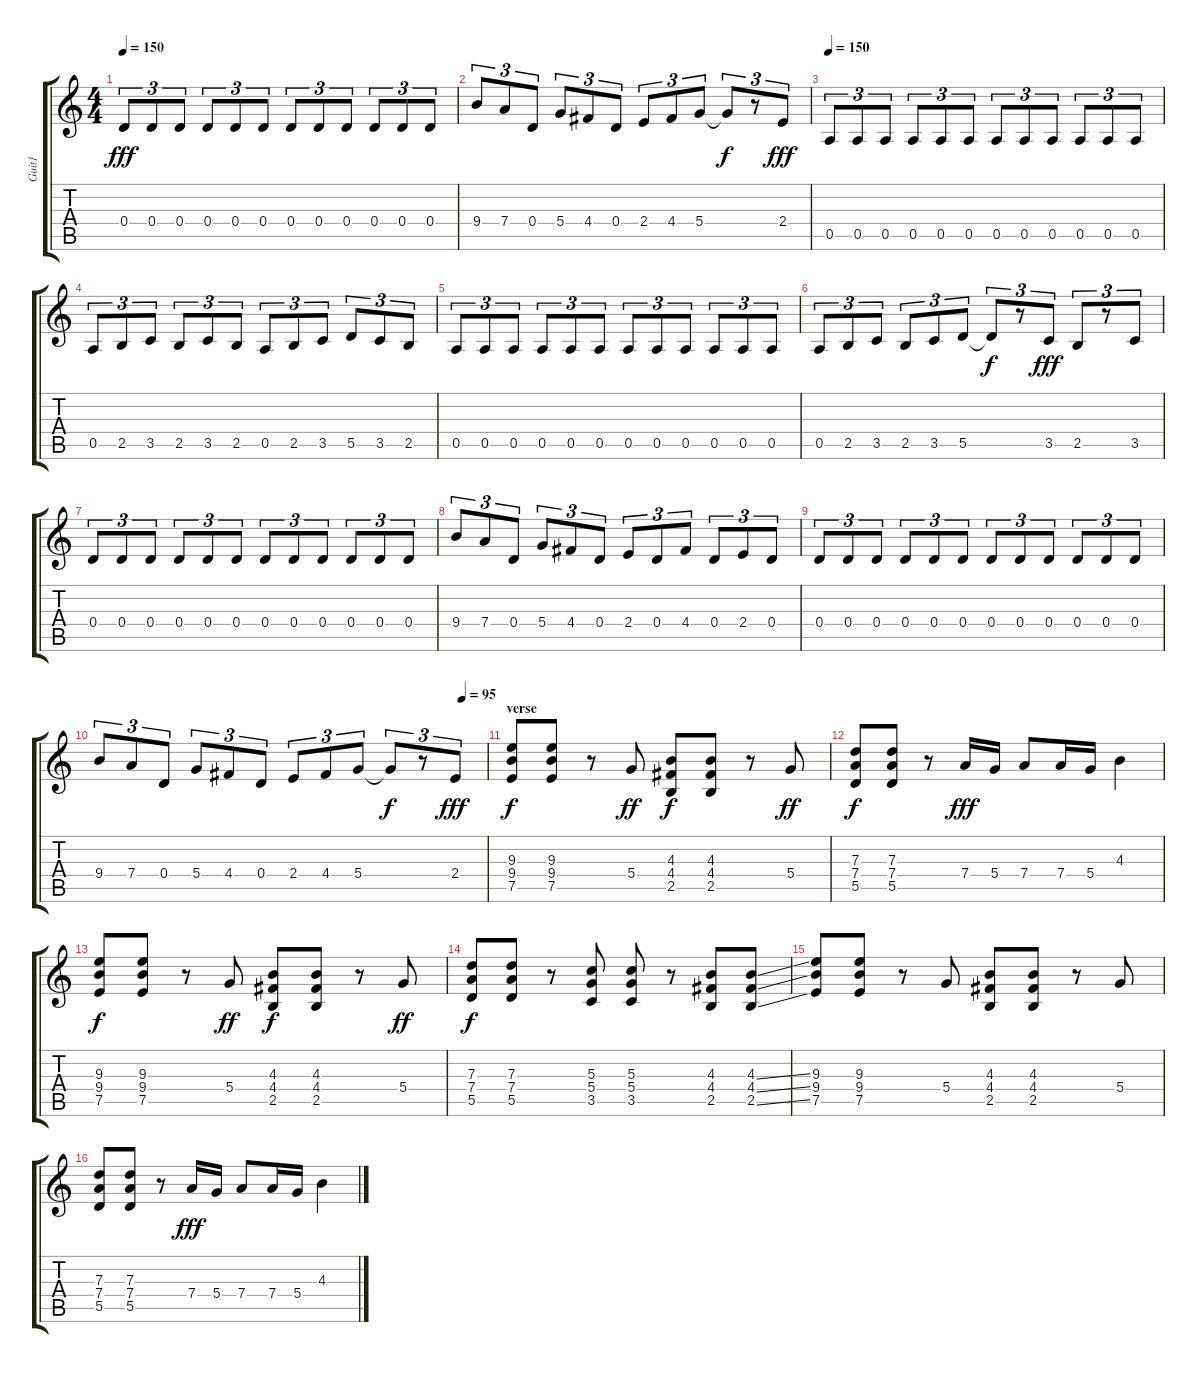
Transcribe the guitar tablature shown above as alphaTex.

\track ("Guit1" "Guit1") {instrument overdrivenguitar}
\staff {score tabs}
\tuning (E4 B3 G3 D3 A2 E2) {hide}
\ts (4 4)
\tempo 150
\clef g2
\ks c
0.4.8{tu (3 2) dy fff} 0.4.8{tu (3 2)} 0.4.8{tu (3 2)} 0.4.8{tu (3 2)} 0.4.8{tu (3 2)} 0.4.8{tu (3 2)} 0.4.8{tu (3 2)} 0.4.8{tu (3 2)} 0.4.8{tu (3 2)} 0.4.8{tu (3 2)} 0.4.8{tu (3 2)} 0.4.8{tu (3 2)} |
9.4.8{tu (3 2)} 7.4.8{tu (3 2)} 0.4.8{tu (3 2)} 5.4.8{tu (3 2)} 4.4.8{tu (3 2)} 0.4.8{tu (3 2)} 2.4.8{tu (3 2)} 4.4.8{tu (3 2)} 5.4.8{tu (3 2)} 5.4{t}.8{tu (3 2) dy f} r.8{tu (3 2)} 2.4.8{tu (3 2) dy fff} |
\tempo 150
0.5.8{tu (3 2)} 0.5.8{tu (3 2)} 0.5.8{tu (3 2)} 0.5.8{tu (3 2)} 0.5.8{tu (3 2)} 0.5.8{tu (3 2)} 0.5.8{tu (3 2)} 0.5.8{tu (3 2)} 0.5.8{tu (3 2)} 0.5.8{tu (3 2)} 0.5.8{tu (3 2)} 0.5.8{tu (3 2)} |
0.5.8{tu (3 2)} 2.5.8{tu (3 2)} 3.5.8{tu (3 2)} 2.5.8{tu (3 2)} 3.5.8{tu (3 2)} 2.5.8{tu (3 2)} 0.5.8{tu (3 2)} 2.5.8{tu (3 2)} 3.5.8{tu (3 2)} 5.5.8{tu (3 2)} 3.5.8{tu (3 2)} 2.5.8{tu (3 2)} |
0.5.8{tu (3 2)} 0.5.8{tu (3 2)} 0.5.8{tu (3 2)} 0.5.8{tu (3 2)} 0.5.8{tu (3 2)} 0.5.8{tu (3 2)} 0.5.8{tu (3 2)} 0.5.8{tu (3 2)} 0.5.8{tu (3 2)} 0.5.8{tu (3 2)} 0.5.8{tu (3 2)} 0.5.8{tu (3 2)} |
0.5.8{tu (3 2)} 2.5.8{tu (3 2)} 3.5.8{tu (3 2)} 2.5.8{tu (3 2)} 3.5.8{tu (3 2)} 5.5.8{tu (3 2)} 5.5{t}.8{tu (3 2) dy f} r.8{tu (3 2)} 3.5.8{tu (3 2) dy fff} 2.5.8{tu (3 2)} r.8{tu (3 2)} 3.5.8{tu (3 2)} |
0.4.8{tu (3 2)} 0.4.8{tu (3 2)} 0.4.8{tu (3 2)} 0.4.8{tu (3 2)} 0.4.8{tu (3 2)} 0.4.8{tu (3 2)} 0.4.8{tu (3 2)} 0.4.8{tu (3 2)} 0.4.8{tu (3 2)} 0.4.8{tu (3 2)} 0.4.8{tu (3 2)} 0.4.8{tu (3 2)} |
9.4.8{tu (3 2)} 7.4.8{tu (3 2)} 0.4.8{tu (3 2)} 5.4.8{tu (3 2)} 4.4.8{tu (3 2)} 0.4.8{tu (3 2)} 2.4.8{tu (3 2)} 0.4.8{tu (3 2)} 4.4.8{tu (3 2)} 0.4.8{tu (3 2)} 2.4.8{tu (3 2)} 0.4.8{tu (3 2)} |
0.4.8{tu (3 2)} 0.4.8{tu (3 2)} 0.4.8{tu (3 2)} 0.4.8{tu (3 2)} 0.4.8{tu (3 2)} 0.4.8{tu (3 2)} 0.4.8{tu (3 2)} 0.4.8{tu (3 2)} 0.4.8{tu (3 2)} 0.4.8{tu (3 2)} 0.4.8{tu (3 2)} 0.4.8{tu (3 2)} |
\tempo (95 0.9375)
9.4.8{tu (3 2)} 7.4.8{tu (3 2)} 0.4.8{tu (3 2)} 5.4.8{tu (3 2)} 4.4.8{tu (3 2)} 0.4.8{tu (3 2)} 2.4.8{tu (3 2)} 4.4.8{tu (3 2)} 5.4.8{tu (3 2)} 5.4{t}.8{tu (3 2) dy f} r.8{tu (3 2)} 2.4.8{tu (3 2) dy fff} |
\section ("" "verse")
(9.3 9.4 7.5).8{dy f} (9.3 9.4 7.5).8 r.8 5.4.8{dy ff} (4.3 4.4 2.5).8{dy f} (4.3 4.4 2.5).8 r.8 5.4.8{dy ff} |
(7.3 7.4 5.5).8{dy f} (7.3 7.4 5.5).8 r.8 7.4.16{dy fff} 5.4.16 7.4.8 7.4.16 5.4.16 4.3.4 |
(9.3 9.4 7.5).8{dy f} (9.3 9.4 7.5).8 r.8 5.4.8{dy ff} (4.3 4.4 2.5).8{dy f} (4.3 4.4 2.5).8 r.8 5.4.8{dy ff} |
(7.3 7.4 5.5).8{dy f} (7.3 7.4 5.5).8 r.8 (5.3 5.4 3.5).8 (5.3 5.4 3.5).8 r.8 (4.3 4.4 2.5).8 (4.3{ss} 4.4{ss} 2.5{ss}).8 |
(9.3 9.4 7.5).8 (9.3 9.4 7.5).8 r.8 5.4.8 (4.3 4.4 2.5).8 (4.3 4.4 2.5).8 r.8 5.4.8 |
(7.3 7.4 5.5).8 (7.3 7.4 5.5).8 r.8 7.4.16{dy fff} 5.4.16 7.4.8 7.4.16 5.4.16 4.3.4
